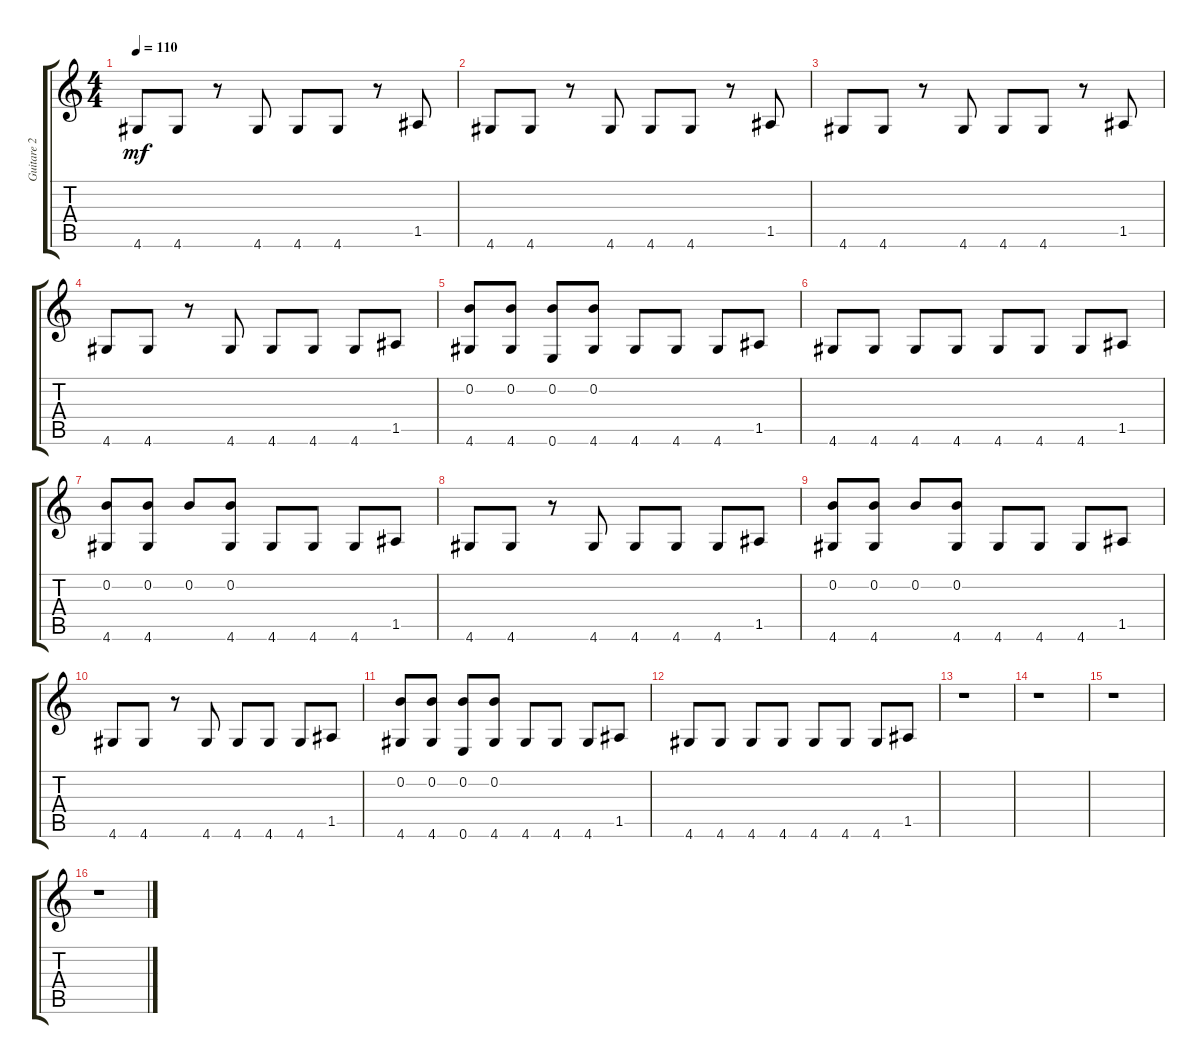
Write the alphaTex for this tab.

\track ("Guitare 2" "Guitare 2") {instrument acousticguitarnylon}
\staff {score tabs}
\tuning (E4 B3 G3 D3 A2 E2) {hide}
\ts (4 4)
\tempo 110
\clef g2
\ks c
4.6.8{dy mf} 4.6.8 r.8 4.6.8 4.6.8 4.6.8 r.8 1.5.8 |
4.6.8 4.6.8 r.8 4.6.8 4.6.8 4.6.8 r.8 1.5.8 |
4.6.8 4.6.8 r.8 4.6.8 4.6.8 4.6.8 r.8 1.5.8 |
4.6.8 4.6.8 r.8 4.6.8 4.6.8 4.6.8 4.6.8 1.5.8 |
(0.2 4.6).8 (0.2 4.6).8 (0.2 0.6).8 (0.2 4.6).8 4.6.8 4.6.8 4.6.8 1.5.8 |
4.6.8 4.6.8 4.6.8 4.6.8 4.6.8 4.6.8 4.6.8 1.5.8 |
(0.2 4.6).8 (0.2 4.6).8 0.2.8 (0.2 4.6).8 4.6.8 4.6.8 4.6.8 1.5.8 |
4.6.8 4.6.8 r.8 4.6.8 4.6.8 4.6.8 4.6.8 1.5.8 |
(0.2 4.6).8 (0.2 4.6).8 0.2.8 (0.2 4.6).8 4.6.8 4.6.8 4.6.8 1.5.8 |
4.6.8 4.6.8 r.8 4.6.8 4.6.8 4.6.8 4.6.8 1.5.8 |
(0.2 4.6).8 (0.2 4.6).8 (0.2 0.6).8 (0.2 4.6).8 4.6.8 4.6.8 4.6.8 1.5.8 |
4.6.8 4.6.8 4.6.8 4.6.8 4.6.8 4.6.8 4.6.8 1.5.8 |
r.1 |
r.1 |
r.1 |
r.1
